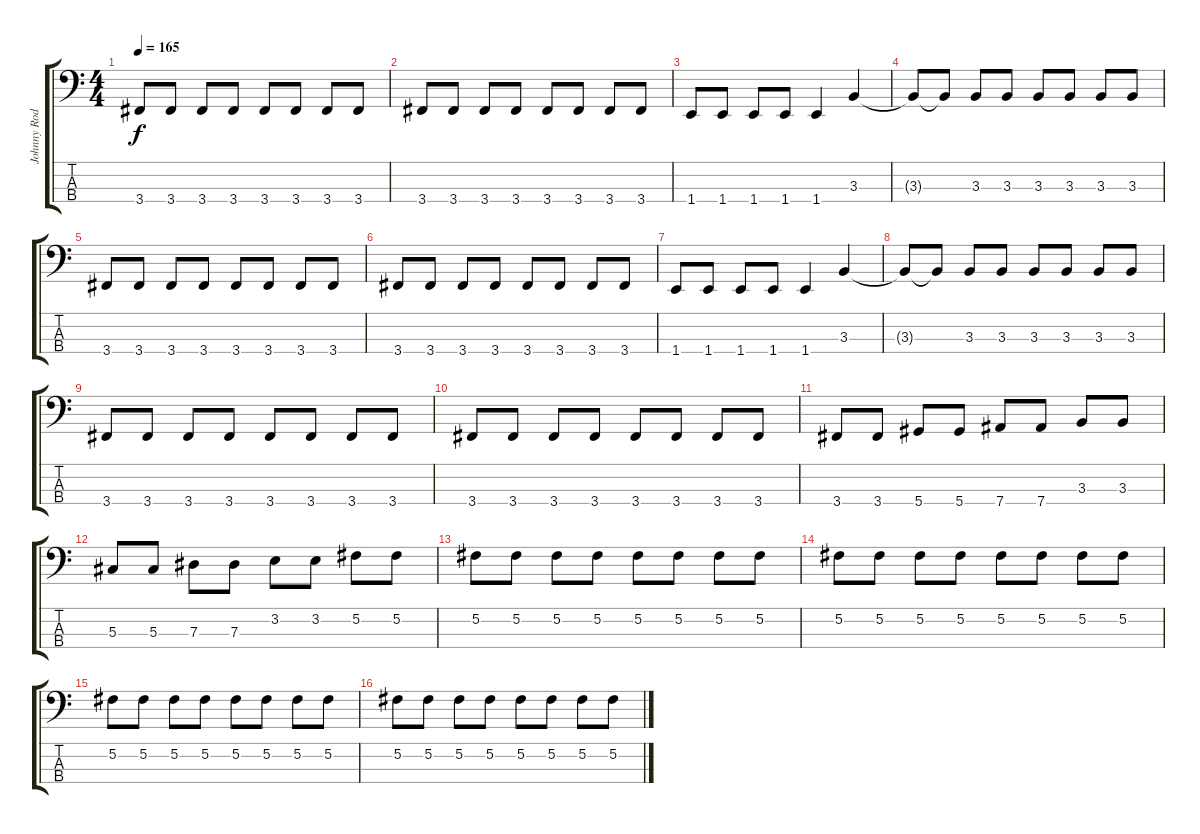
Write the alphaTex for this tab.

\track ("Johnny Rod/Bass" "Johnny Rod") {instrument electricbassfinger}
\staff {score tabs}
\tuning (Gb2 Db2 Ab1 Eb1) {hide}
\ts (4 4)
\tempo 165
\clef f4
\ks c
3.4.8{dy f} 3.4.8 3.4.8 3.4.8 3.4.8 3.4.8 3.4.8 3.4.8 |
3.4.8 3.4.8 3.4.8 3.4.8 3.4.8 3.4.8 3.4.8 3.4.8 |
1.4.8 1.4.8 1.4.8 1.4.8 1.4.4 3.3.4 |
3.3{t}.8 3.3{t}.8 3.3.8 3.3.8 3.3.8 3.3.8 3.3.8 3.3.8 |
3.4.8 3.4.8 3.4.8 3.4.8 3.4.8 3.4.8 3.4.8 3.4.8 |
3.4.8 3.4.8 3.4.8 3.4.8 3.4.8 3.4.8 3.4.8 3.4.8 |
1.4.8 1.4.8 1.4.8 1.4.8 1.4.4 3.3.4 |
3.3{t}.8 3.3{t}.8 3.3.8 3.3.8 3.3.8 3.3.8 3.3.8 3.3.8 |
3.4.8 3.4.8 3.4.8 3.4.8 3.4.8 3.4.8 3.4.8 3.4.8 |
3.4.8 3.4.8 3.4.8 3.4.8 3.4.8 3.4.8 3.4.8 3.4.8 |
3.4.8 3.4.8 5.4.8 5.4.8 7.4.8 7.4.8 3.3.8 3.3.8 |
5.3.8 5.3.8 7.3.8 7.3.8 3.2.8 3.2.8 5.2.8 5.2.8 |
5.2.8{volume 10} 5.2.8 5.2.8 5.2.8 5.2.8 5.2.8 5.2.8 5.2.8 |
5.2.8{volume 10} 5.2.8 5.2.8 5.2.8 5.2.8 5.2.8 5.2.8 5.2.8 |
5.2.8 5.2.8 5.2.8 5.2.8 5.2.8 5.2.8 5.2.8 5.2.8 |
5.2.8 5.2.8 5.2.8 5.2.8 5.2.8 5.2.8 5.2.8 5.2.8
